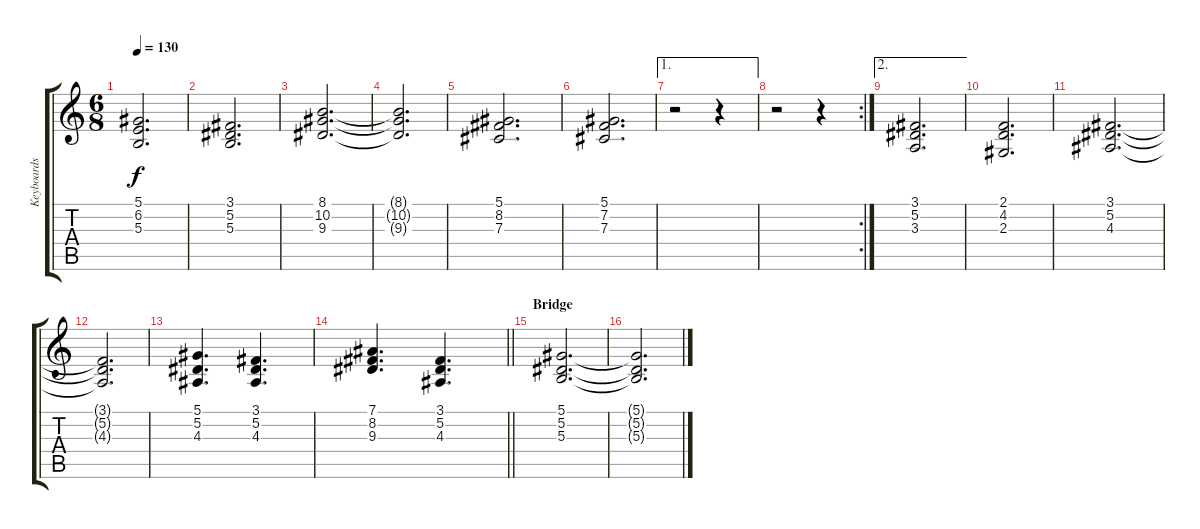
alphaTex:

\track ("Keyboards 2" "Keyboards ") {instrument pad1newage}
\staff {score tabs}
\tuning (Eb4 Bb3 Gb3 Db3 Ab2 Eb2) {hide}
\ts (6 8)
\tempo 130
\clef g2
\ks c
(5.1 6.2 5.3).2{d dy f} |
(3.1 5.2 5.3).2{d} |
(8.1 10.2 9.3).2{d} |
(8.1{t} 10.2{t} 9.3{t}).2{d} |
(5.1 8.2 7.3).2{d} |
(5.1 7.2 7.3).2{d} |
\ae 1
r.2 r.4 |
\rc 2
r.2 r.4 |
\ae 2
(3.1 5.2 3.3).2{d} |
(2.1 4.2 2.3).2{d} |
(3.1 5.2 4.3).2{d} |
(3.1{t} 5.2{t} 4.3{t}).2{d} |
(5.1 5.2 4.3).4{d} (3.1 5.2 4.3).4{d} |
\barLineRight lightlight
(7.1 8.2 9.3).4{d} (3.1 5.2 4.3).4{d} |
\section ("" "Bridge")
(5.1 5.2 5.3).2{d} |
(5.1{t} 5.2{t} 5.3{t}).2{d}
